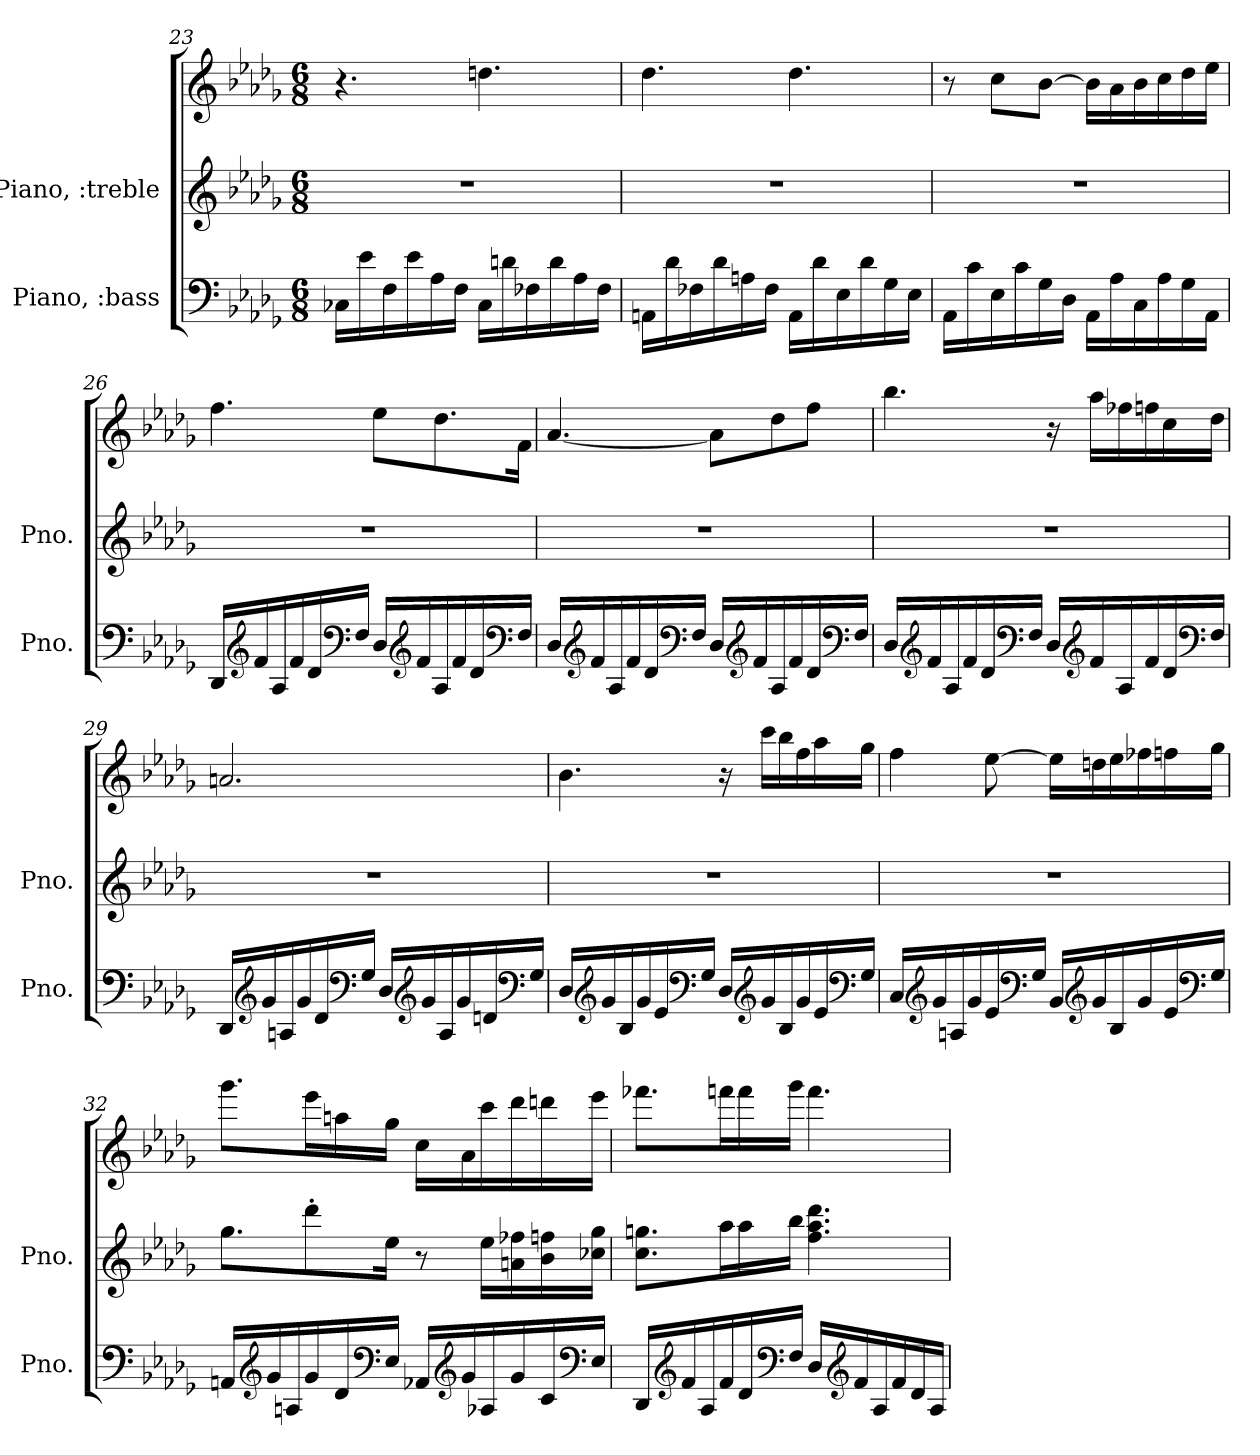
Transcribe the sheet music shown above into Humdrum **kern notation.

**kern	**kern	**kern
*part2	*part1	*part1
*staff3	*staff2	*staff1
*I"Piano, :bass	*I"Piano, :treble	*
*I'Pno.	*I'Pno.	*
*clefF4	*clefG2	*clefG2
*k[b-e-a-d-g-]	*k[b-e-a-d-g-]	*k[b-e-a-d-g-]
*M6/8	*M6/8	*M6/8
=23	=23	=23
16C-X\LL	2.r	4.r
16e-\	.	.
16F\	.	.
16e-\	.	.
16A-\	.	.
16F\JJ	.	.
16C-\LL	.	4.ddn\
16dn\	.	.
16F-X\	.	.
16d\	.	.
16A-\	.	.
16F-\JJ	.	.
=24	=24	=24
16AAn\LL	2.r	4.dd-\
16d-\	.	.
16F-X\	.	.
16d-\	.	.
16An\	.	.
16F-\JJ	.	.
16AA\LL	.	4.dd-\
16d-\	.	.
16E-\	.	.
16d-\	.	.
16G-\	.	.
16E-\JJ	.	.
!!LO:LB:g=z
=25	=25	=25
16AA-\LL	2.r	8r
16c\	.	.
16E-\	.	8cc\L
16c\	.	.
16G-\	.	[8b-\J
16D-\JJ	.	.
16AA-\LL	.	16b-\LL]
16A-\	.	16a-\
16C\	.	16b-\
16A-\	.	16cc\
16G-\	.	16dd-\
16AA-\JJ	.	16ee-\JJ
=26	=26	=26
16DD-/LL	2.r	4.ff\
*clefG2	*	*
16f/	.	.
16A-/	.	.
16f/	.	.
16d-/	.	.
*clefF4	*	*
16F/JJ	.	.
16D-/LL	.	8ee-\L
*clefG2	*	*
16f/	.	.
16A-/	.	8.dd-\
16f/	.	.
16d-/	.	.
*clefF4	*	*
16F/JJ	.	16f\Jk
!!LO:LB:g=z
=27	=27	=27
16D-/LL	2.r	[4.a-/
*clefG2	*	*
16f/	.	.
16A-/	.	.
16f/	.	.
16d-/	.	.
*clefF4	*	*
16F/JJ	.	.
16D-/LL	.	8a-\L]
*clefG2	*	*
16f/	.	.
16A-/	.	8dd-\
16f/	.	.
16d-/	.	8ff\J
*clefF4	*	*
16F/JJ	.	.
=28	=28	=28
16D-/LL	2.r	4.bb-\
*clefG2	*	*
16f/	.	.
16A-/	.	.
16f/	.	.
16d-/	.	.
*clefF4	*	*
16F/JJ	.	.
16D-/LL	.	16r
*clefG2	*	*
16f/	.	16aa-\LL
16A-/	.	16ff-X\
16f/	.	16ffn\
16d-/	.	16cc\
*clefF4	*	*
16F/JJ	.	16dd-\JJ
!!LO:PB:g=z
=29	=29	=29
16DD-/LL	2.r	2.an/
*clefG2	*	*
16g-/	.	.
16An/	.	.
16g-/	.	.
16d-/	.	.
*clefF4	*	*
16G-/JJ	.	.
16D-/LL	.	.
*clefG2	*	*
16g-/	.	.
16A/	.	.
16g-/	.	.
16dn/	.	.
*clefF4	*	*
16G-/JJ	.	.
=30	=30	=30
16D-/LL	2.r	4.b-\
*clefG2	*	*
16g-/	.	.
16B-/	.	.
16g-/	.	.
16e-/	.	.
*clefF4	*	*
16G-/JJ	.	.
16D-/LL	.	16r
*clefG2	*	*
16g-/	.	16ccc\LL
16B-/	.	16bb-\
16g-/	.	16ff\
16e-/	.	16aa-\
*clefF4	*	*
16G-/JJ	.	16gg-\JJ
!!LO:LB:g=z
=31	=31	=31
16C/LL	2.r	4ff\
*clefG2	*	*
16g-/	.	.
16An/	.	.
16g-/	.	.
16e-/	.	[8ee-\
*clefF4	*	*
16G-/JJ	.	.
16BB-/LL	.	16ee-\LL]
*clefG2	*	*
16g-/	.	16ddn\
16B-/	.	16ee-\
16g-/	.	16ff-X\
16e-/	.	16ffn\
*clefF4	*	*
16G-/JJ	.	16gg-\JJ
!!LO:LB:g=z
=32	=32	=32
16AAn/LL	8.gg-\L	8.ggg-\L
*clefG2	*	*
16g-/	.	.
16An/	.	.
16g-/	8ddd-'\	16eee-\L
16d-/	.	16aan\
*clefF4	*	*
16E-/JJ	16ee-\Jk	16gg-\JJ
16AA-X/LL	8r	16cc\LL
*clefG2	*	*
16g-/	.	16a-\
16A-X/	16ee-\LL	16ccc\
16g-/	16an\ 16ff-X\	16ddd-\
16c/	16b-\ 16ffn\	16dddn\
*clefF4	*	*
16E-/JJ	16cc-X\ 16gg-\JJ	16eee-\JJ
!!LO:LB:g=z
=33	=33	=33
16DD-/LL	8.cc\ 8.ggn\L	8.fff-X\L
*clefG2	*	*
16f/	.	.
16A-/	.	.
16f/	16aa-\L	16fffn\L
16d-/	16aa-\	16fff\
*clefF4	*	*
16F/JJ	16bb-\JJ	16ggg-\JJ
16D-/LL	4.ff\ 4.aa-\ 4.ddd-\	4.fff\
*clefG2	*	*
16f/	.	.
16A-/	.	.
16f/	.	.
16d-/	.	.
16A-/JJ	.	.
=	=	=
*-	*-	*-
